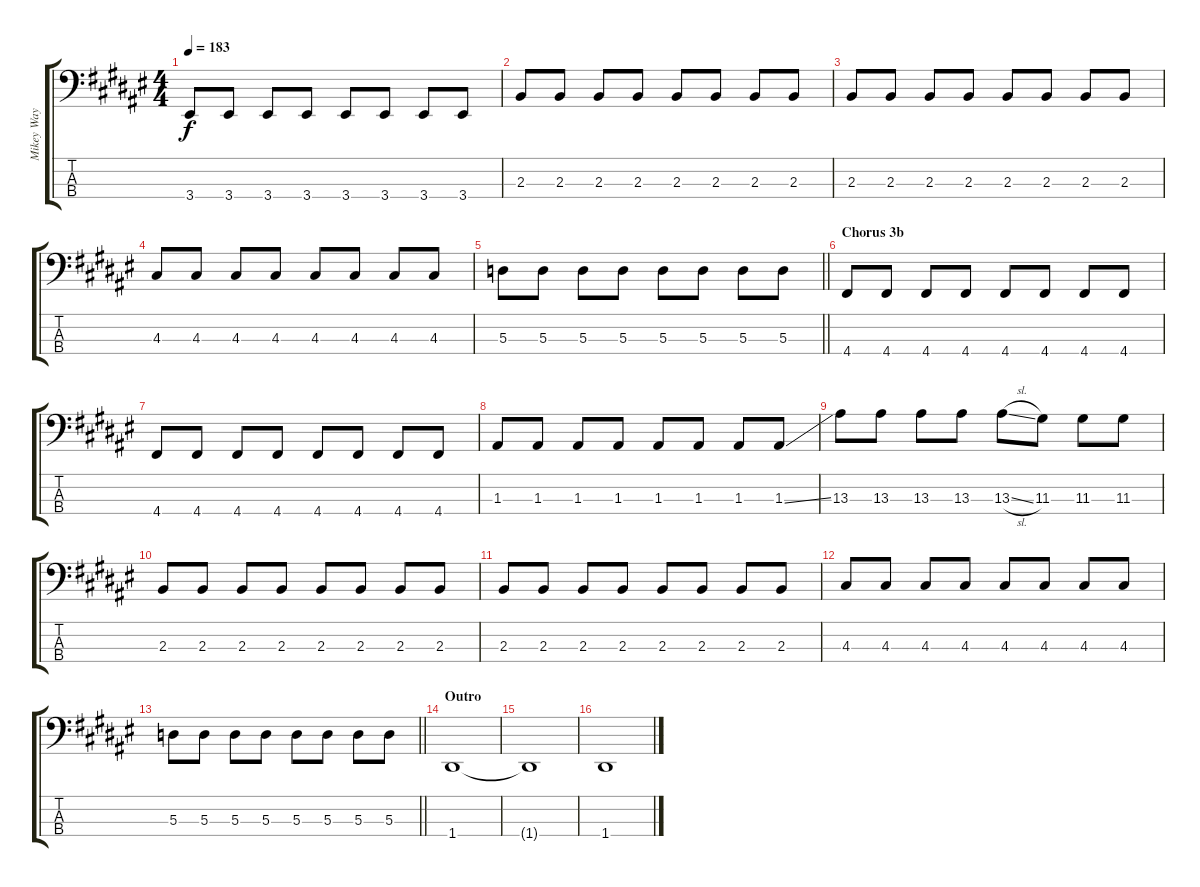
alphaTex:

\track ("Mikey Way" "Mikey Way") {instrument electricbasspick}
\staff {score tabs}
\tuning (G2 D2 A1 D1) {hide}
\ts (4 4)
\tempo 183
\clef f4
\ks d#minor
3.4.8{dy f} 3.4.8 3.4.8 3.4.8 3.4.8 3.4.8 3.4.8 3.4.8 |
2.3.8 2.3.8 2.3.8 2.3.8 2.3.8 2.3.8 2.3.8 2.3.8 |
2.3.8 2.3.8 2.3.8 2.3.8 2.3.8 2.3.8 2.3.8 2.3.8 |
4.3.8 4.3.8 4.3.8 4.3.8 4.3.8 4.3.8 4.3.8 4.3.8 |
\barLineRight lightlight
5.3.8 5.3.8 5.3.8 5.3.8 5.3.8 5.3.8 5.3.8 5.3.8 |
\section ("" "Chorus 3b")
4.4.8 4.4.8 4.4.8 4.4.8 4.4.8 4.4.8 4.4.8 4.4.8 |
4.4.8 4.4.8 4.4.8 4.4.8 4.4.8 4.4.8 4.4.8 4.4.8 |
1.3.8 1.3.8 1.3.8 1.3.8 1.3.8 1.3.8 1.3.8 1.3{ss}.8 |
13.3.8 13.3.8 13.3.8 13.3.8 13.3{sl}.8 11.3.8 11.3.8 11.3.8 |
2.3.8 2.3.8 2.3.8 2.3.8 2.3.8 2.3.8 2.3.8 2.3.8 |
2.3.8 2.3.8 2.3.8 2.3.8 2.3.8 2.3.8 2.3.8 2.3.8 |
4.3.8 4.3.8 4.3.8 4.3.8 4.3.8 4.3.8 4.3.8 4.3.8 |
\barLineRight lightlight
5.3.8 5.3.8 5.3.8 5.3.8 5.3.8 5.3.8 5.3.8 5.3.8 |
\section ("" "Outro")
1.4.1 |
1.4{t}.1 |
1.4.1
